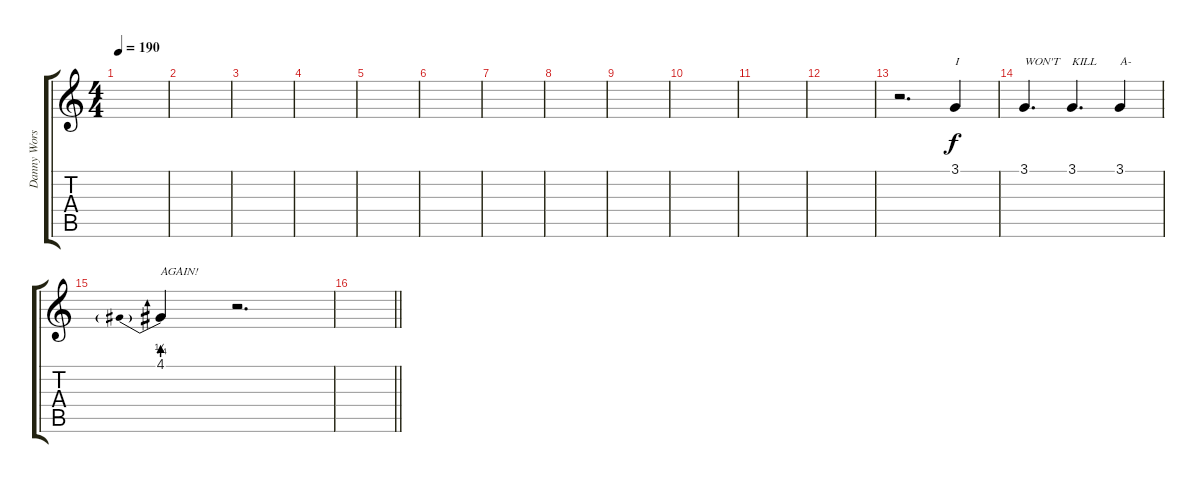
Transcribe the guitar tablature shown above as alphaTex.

\track ("Danny Worsnop" "Danny Wors") {instrument lead2sawtooth}
\staff {score tabs}
\tuning (E4 B3 G3 D3 A2 D2) {hide}
\ts (4 4)
\tempo 190
\clef g2
\ks c
|
|
|
|
|
|
|
|
|
|
|
|
r.2{d} 3.1.4{txt "I"} |
3.1.4{d txt "WON'T"} 3.1.4{d txt "KILL"} 3.1.4{txt "A-"} |
4.1{be (prebend 0 1 60 1)}.4{txt "AGAIN!"} r.2{d} |
\barLineRight lightlight
